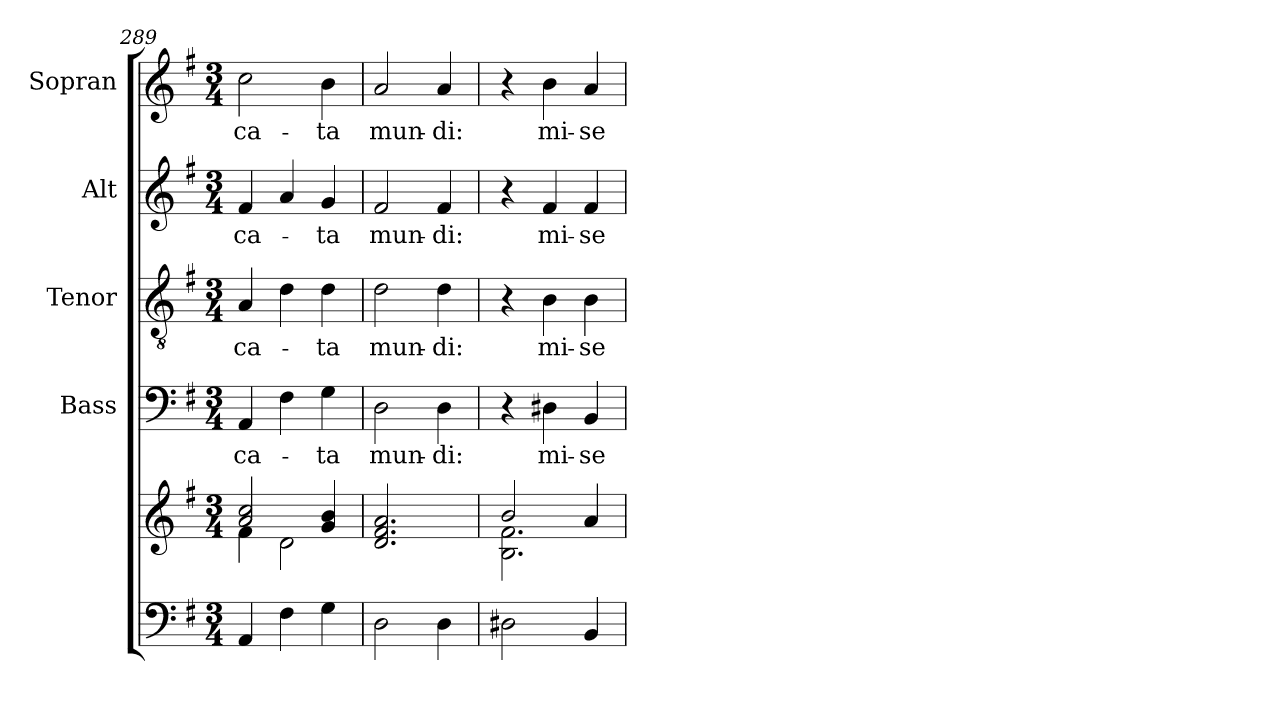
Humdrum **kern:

**kern	**kern	**kern	**text	**kern	**text	**kern	**text	**kern	**text
*part5	*part5	*part4	*part4	*part3	*part3	*part2	*part2	*part1	*part1
*staff6	*staff5	*staff4	*staff4	*staff3	*staff3	*staff2	*staff2	*staff1	*staff1
*	*	*I"Bass	*	*I"Tenor	*	*I"Alt	*	*I"Sopran	*
*	*	*I'B.	*	*I'T.	*	*I'A.	*	*I'S.	*
*clefF4	*clefG2	*clefF4	*	*clefGv2	*	*clefG2	*	*clefG2	*
*k[f#]	*k[f#]	*k[f#]	*	*k[f#]	*	*k[f#]	*	*k[f#]	*
*G:	*G:	*G:	*	*G:	*	*G:	*	*G:	*
*M3/4	*M3/4	*M3/4	*	*M3/4	*	*M3/4	*	*M3/4	*
=289	=289	=289	=289	=289	=289	=289	=289	=289	=289
*	*^	*	*	*	*	*	*	*	*
!	!	!	!	!LO:LY:b	!	!LO:LY:b	!	!LO:LY:b	!	!LO:LY:b
4AA/	2a/ 2cc/	4f#\	4AA/	-ca-	4A/	-ca-	4f#/	-ca-	2cc\	-ca-
4F#\	.	2d\	4F#\	.	4d\	.	4a/	.	.	.
!	!	!	!	!LO:LY:b	!	!LO:LY:b	!	!LO:LY:b	!	!LO:LY:b
4G\	4g/ 4b/	.	4G\	-ta	4d\	-ta	4g/	-ta	4b\	-ta
*	*v	*v	*	*	*	*	*	*	*	*
=290	=290	=290	=290	=290	=290	=290	=290	=290	=290
!	!	!	!LO:LY:b	!	!LO:LY:b	!	!LO:LY:b	!	!LO:LY:b
2D\	2.d/ 2.f#/ 2.a/	2D\	mun-	2d\	mun-	2f#/	mun-	2a/	mun-
!	!	!	!LO:LY:b	!	!LO:LY:b	!	!LO:LY:b	!	!LO:LY:b
4D\	.	4D\	-di:	4d\	-di:	4f#/	-di:	4a/	-di:
!!LO:LB:g=z
=291	=291	=291	=291	=291	=291	=291	=291	=291	=291
*	*^	*	*	*	*	*	*	*	*
2D#X\	2b/	2.B\ 2.f#\	4r	.	4r	.	4r	.	4r	.
!	!	!	!	!LO:LY:b	!	!LO:LY:b	!	!LO:LY:b	!	!LO:LY:b
.	.	.	4D#X\	mi-	4B\	mi-	4f#/	mi-	4b\	mi-
!	!	!	!	!LO:LY:b	!	!LO:LY:b	!	!LO:LY:b	!	!LO:LY:b
4BB/	4a/	.	4BB/	-se-	4B\	-se-	4f#/	-se-	4a/	-se-
*	*v	*v	*	*	*	*	*	*	*	*
=	=	=	=	=	=	=	=	=	=
*-	*-	*-	*-	*-	*-	*-	*-	*-	*-
